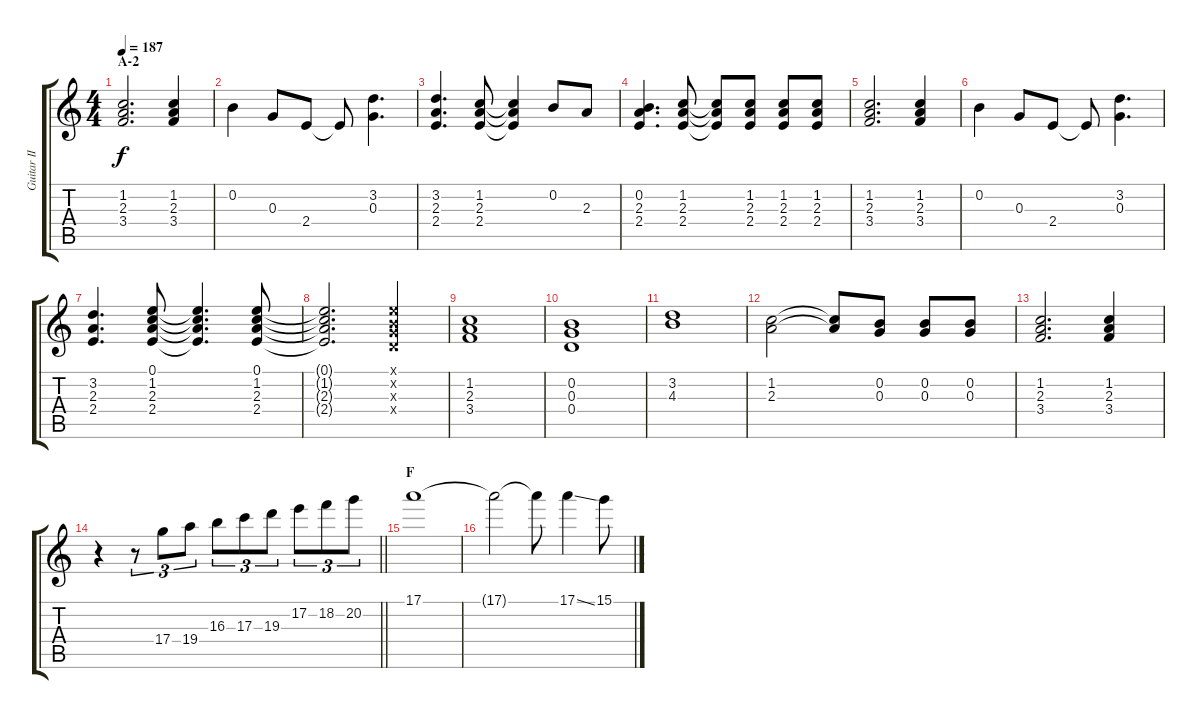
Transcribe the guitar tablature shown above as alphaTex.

\track ("Guitar II" "Guitar II") {instrument overdrivenguitar}
\staff {score tabs}
\tuning (E4 B3 G3 D3 A2 E2) {hide}
\ts (4 4)
\section ("" "A-2")
\tempo 187
\clef g2
\ks c
(1.2 2.3 3.4).2{d dy f} (1.2 2.3 3.4).4 |
0.2.4 0.3.8 2.4.8 2.4{t}.8 (3.2 0.3).4{d} |
(3.2 2.3 2.4).4{d} (1.2 2.3 2.4).8 (1.2{t} 2.3{t} 2.4{t}).4 0.2.8 2.3.8 |
(0.2 2.3 2.4).4{d} (1.2 2.3 2.4).8 (1.2{t} 2.3{t} 2.4{t}).8 (1.2 2.3 2.4).8 (1.2 2.3 2.4).8 (1.2 2.3 2.4).8 |
(1.2 2.3 3.4).2{d} (1.2 2.3 3.4).4 |
0.2.4 0.3.8 2.4.8 2.4{t}.8 (3.2 0.3).4{d} |
(3.2 2.3 2.4).4{d} (0.1 1.2 2.3 2.4).8 (0.1{t} 1.2{t} 2.3{t} 2.4{t}).4{d} (0.1 1.2 2.3 2.4).8 |
(0.1{t} 1.2{t} 2.3{t} 2.4{t}).2{d} (0.1{x} 0.2{x} 0.3{x} 0.4{x}).4 |
(1.2 2.3 3.4).1 |
(0.2 0.3 0.4).1 |
(3.2 4.3).1 |
(1.2 2.3).2 (1.2{t} 2.3{t}).8 (0.2 0.3).8 (0.2 0.3).8 (0.2 0.3).8 |
(1.2 2.3 3.4).2{d} (1.2 2.3 3.4).4 |
\barLineRight lightlight
r.4 r.8{tu (3 2)} 17.4.8{tu (3 2)} 19.4.8{tu (3 2)} 16.3.8{tu (3 2)} 17.3.8{tu (3 2)} 19.3.8{tu (3 2)} 17.2.8{tu (3 2)} 18.2.8{tu (3 2)} 20.2.8{tu (3 2)} |
\section ("" "F")
17.1.1 |
17.1{t}.2 17.1{t}.8 17.1{ss}.4 15.1.8
